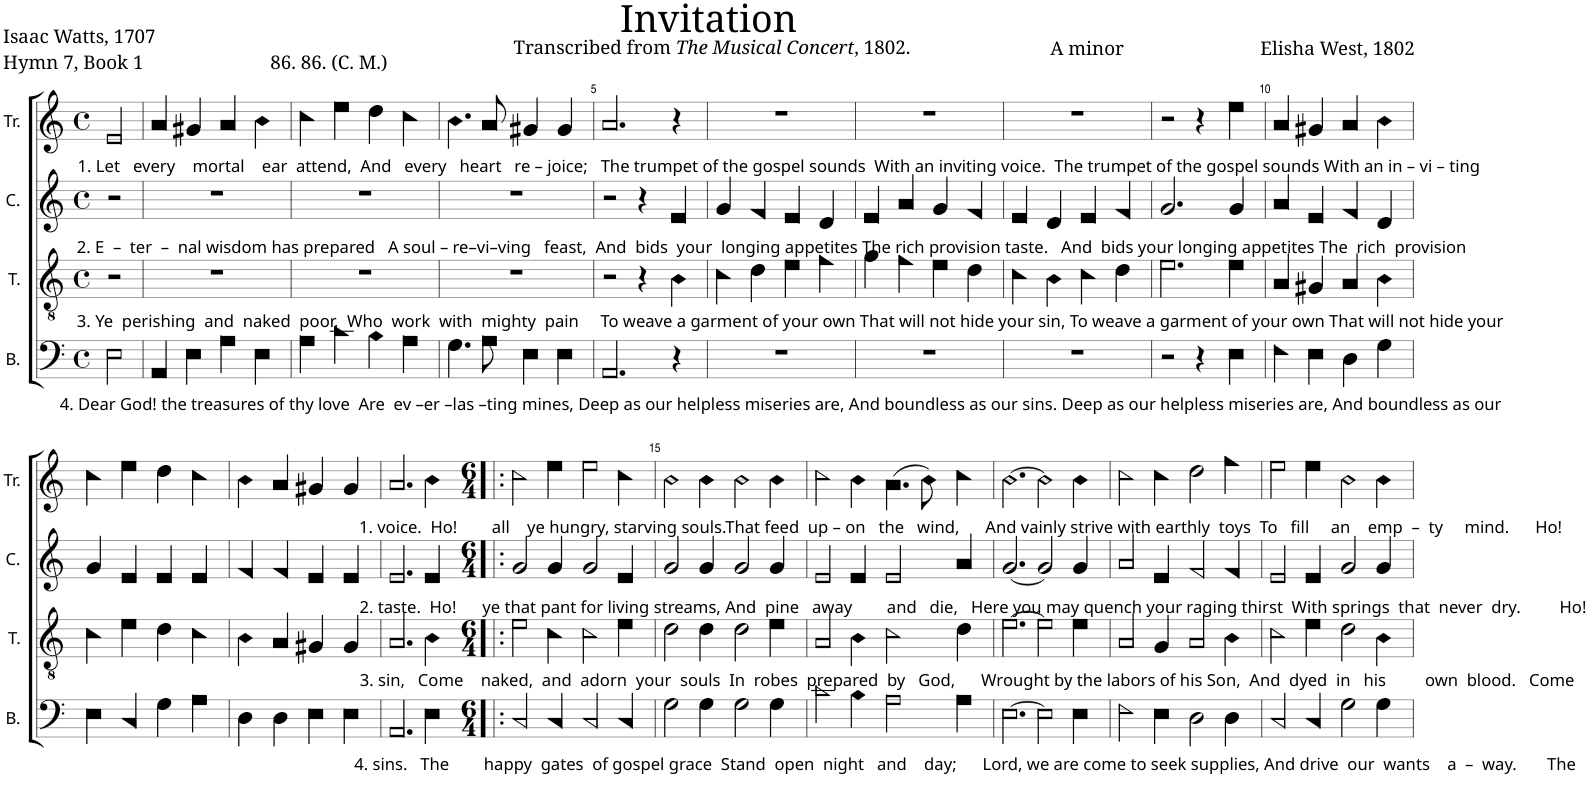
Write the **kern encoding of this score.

**kern	**kern	**kern	**kern
*part4	*part3	*part2	*part1
*staff4	*staff3	*staff2	*staff1
*I"B.	*I"T.	*I"C.	*I"Tr.
*I'B.	*I'T.	*I'C.	*I'Tr.
*clefF4	*clefGv2	*clefG2	*clefG2
*k[]	*k[]	*k[]	*k[]
*M4/4	*M4/4	*M4/4	*M4/4
*met(c)	*met(c)	*met(c)	*met(c)
=1	=1	=1	=1
!	!	!	!LO:TX:b:t=1. Let   every    mortal    ear  attend,  And   every   heart   re – joice;   The trumpet of the gospel sounds  With an inviting voice.  The trumpet of the gospel sounds With an in – vi – ting
!	!	!LO:TX:b:t=2. E  –  ter  –  nal wisdom has prepared   A soul – re–vi–ving   feast,  And  bids  your  longing appetites The rich provision taste.   And  bids your longing appetites The  rich  provision	!
!	!LO:TX:b:t=3. Ye  perishing  and  naked  poor,  Who  work  with  mighty  pain     To weave a garment of your own That will not hide your sin, To weave a garment of your own That will not hide your	!	!
!LO:TX:b:t=4. Dear God! the treasures of thy love  Are  ev –er –las –ting mines, Deep as our helpless miseries are, And boundless as our sins. Deep as our helpless miseries are, And boundless as our	!	!	!
2E!\	2r	2r	2e!/
=2	=2	=2	=2
4AA!/	1r	1r	4a!/
4E!\	.	.	4g#X!/
4A!\	.	.	4a!/
4E!\	.	.	4b!\
=3	=3	=3	=3
4A!\	1r	1r	4cc!\
4c!\	.	.	4ee!\
4B!\	.	.	4dd!\
4A!\	.	.	4cc!\
=4	=4	=4	=4
4.G!\	1r	1r	4.b!\
8A!\	.	.	8a!/
4E!\	.	.	4g#X!/
4E!\	.	.	4g#!/
=5	=5	=5	=5
2.AA!/	2r	2r	2.a!/
.	4r	4r	.
4r	4B!\	4e!/	4r
=6	=6	=6	=6
1r	4c!\	4g!/	1r
.	4d!\	4f!/	.
.	4e!\	4e!/	.
.	4f!\	4d!/	.
=7	=7	=7	=7
1r	4g!\	4e!/	1r
.	4f!\	4a!/	.
.	4e!\	4g!/	.
.	4d!\	4f!/	.
=8	=8	=8	=8
1r	4c!\	4e!/	1r
.	4B!\	4d!/	.
.	4c!\	4e!/	.
.	4d!\	4f!/	.
=9	=9	=9	=9
2r	2.e!\	2.g!/	2r
4r	.	.	4r
4E!\	4e!\	4g!/	4ee!\
=10	=10	=10	=10
4F!\	4A!/	4a!/	4a!/
4E!\	4G#X!/	4e!/	4g#X!/
4D!\	4A!/	4f!/	4a!/
4G!\	4B!\	4d!/	4b!\
!!LO:LB:g=z
=11	=11	=11	=11
4E!\	4c!\	4g!/	4cc!\
4C!/	4e!\	4e!/	4ee!\
4G!\	4d!\	4e!/	4dd!\
4A!\	4c!\	4e!/	4cc!\
=12	=12	=12	=12
4D!\	4B!\	4f!/	4b!\
4D!\	4A!/	4f!/	4a!/
4E!\	4G#X!/	4e!/	4g#X!/
4E!\	4G#!/	4e!/	4g#!/
=13	=13	=13	=13
!	!	!	!LO:TX:b:t=1. voice.  Ho!        all    ye hungry, starving souls.That feed  up – on   the   wind,      And vainly strive with earthly  toys  To   fill     an    emp  –  ty     mind.      Ho!
!	!	!LO:TX:b:t=2. taste.  Ho!      ye that pant for living streams, And  pine   away        and   die,   Here you may quench your raging thirst  With springs  that  never  dry.         Ho!	!
!	!LO:TX:b:t=3. sin,   Come    naked,  and  adorn  your  souls  In  robes  prepared  by   God,      Wrought by the labors of his Son,  And  dyed  in   his         own  blood.   Come	!	!
!LO:TX:b:t=4. sins.   The        happy  gates  of gospel grace  Stand  open  night   and    day;      Lord, we are come to seek supplies, And drive  our  wants    a  –  way.       The	!	!	!
2.AA!/	2.A!/	2.e!/	2.a!/
4E!\	4B!\	4e!/	4b!\
=14!|:	=14!|:	=14!|:	=14!|:
*M6/4	*M6/4	*M6/4	*M6/4
2C!/	2e!\	2g!/	2cc!\
4C!/	4c!\	4g!/	4ee!\
2C!/	2c!\	2g!/	2ee!\
4C!/	4e!\	4e!/	4cc!\
=15	=15	=15	=15
2G!\	2d!\	2g!/	2b!\
4G!\	4d!\	4g!/	4b!\
2G!\	2d!\	2g!/	2b!\
4G!\	4e!\	4g!/	4b!\
=16	=16	=16	=16
2c!\	2A!/	2e!/	2cc!\
4B!\	4B!\	4e!/	4b!\
2A!\	2c!\	2e!/	(4.a!\
.	.	.	8b!\)
4A!\	4d!\	4a!/	4cc!\
=17	=17	=17	=17
[2.E!\	[2.e!\	[2.g!/	[2.b!\
2E!\]	2e!\]	2g!/]	2b!\]
4E!\	4e!\	4g!/	4b!\
=18	=18	=18	=18
2F!\	2A!/	2a!/	2cc!\
4E!\	4G!/	4e!/	4cc!\
2D!\	2A!/	2f!/	2dd!\
4D!\	4B!\	4f!/	4ff!\
=19	=19	=19	=19
2C!/	2c!\	2e!/	2ee!\
4C!/	4e!\	4e!/	4ee!\
2G!\	2d!\	2g!/	2b!\
4G!\	4B!\	4g!/	4b!\
=	=	=	=
*-	*-	*-	*-
